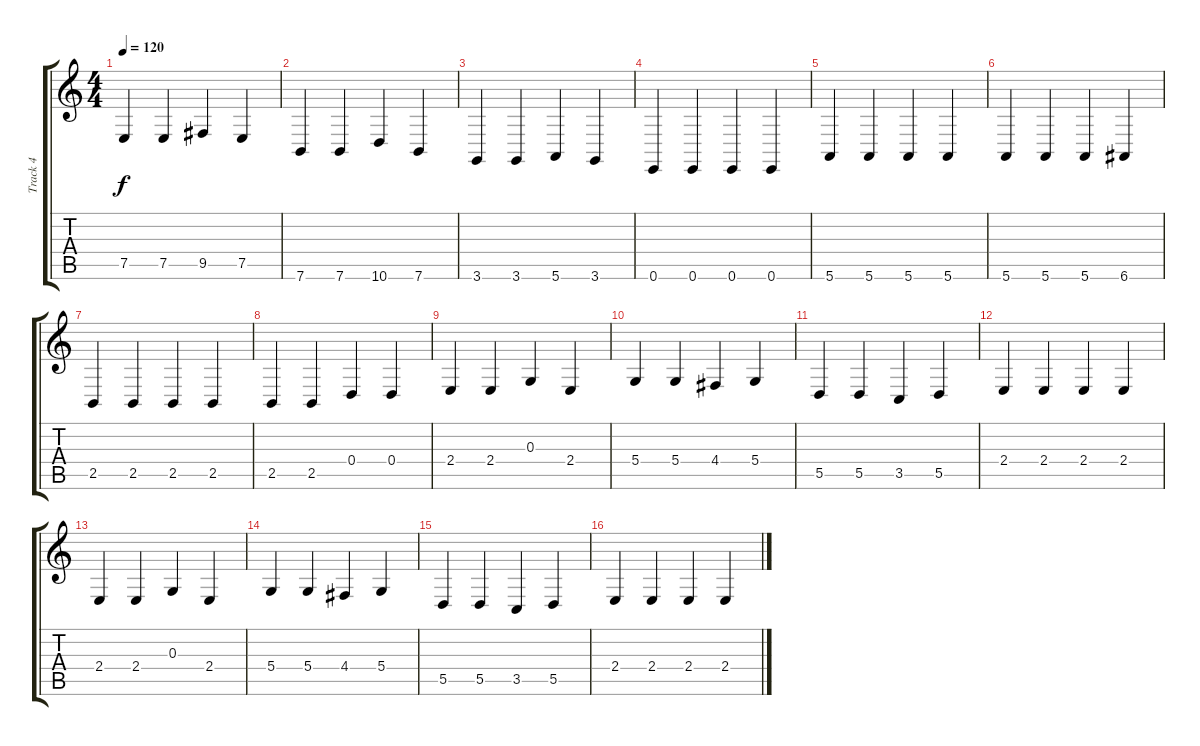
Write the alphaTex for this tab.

\track ("Track 4" "Track 4") {instrument electricgrandpiano}
\staff {score tabs}
\tuning (E4 B3 G3 D3 A2 E2) {hide}
\ts (4 4)
\tempo 120
\clef g2
\ks c
7.5.4{dy f} 7.5.4 9.5.4 7.5.4 |
7.6.4 7.6.4 10.6.4 7.6.4 |
3.6.4 3.6.4 5.6.4 3.6.4 |
0.6.4 0.6.4 0.6.4 0.6.4 |
5.6.4 5.6.4 5.6.4 5.6.4 |
5.6.4 5.6.4 5.6.4 6.6.4 |
2.5.4 2.5.4 2.5.4 2.5.4 |
2.5.4 2.5.4 0.4.4 0.4.4 |
2.4.4 2.4.4 0.3.4 2.4.4 |
5.4.4 5.4.4 4.4.4 5.4.4 |
5.5.4 5.5.4 3.5.4 5.5.4 |
2.4.4 2.4.4 2.4.4 2.4.4 |
2.4.4 2.4.4 0.3.4 2.4.4 |
5.4.4 5.4.4 4.4.4 5.4.4 |
5.5.4 5.5.4 3.5.4 5.5.4 |
2.4.4 2.4.4 2.4.4 2.4.4
